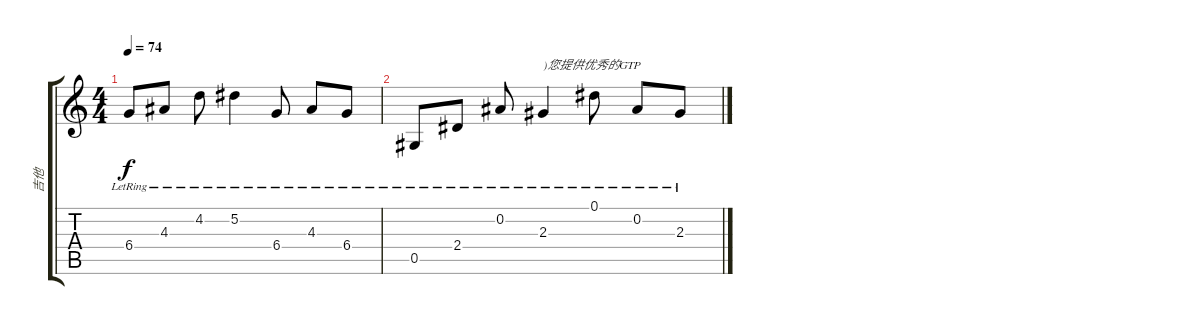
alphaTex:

\track ("吉他" "吉他") {instrument acousticguitarnylon}
\staff {score tabs}
\tuning (Eb4 Bb3 Gb3 Db3 Ab2 Eb2) {hide}
\ts (4 4)
\tempo 74
\clef g2
\ks c
6.4{lr}.8{dy f} 4.3{lr}.8 4.2{lr}.8 5.2{lr}.4 6.4{lr}.8 4.3{lr}.8 6.4{lr}.8 |
0.5{lr}.8 2.4{lr}.8 0.2{lr}.8 2.3{lr}.4{txt ")您提供优秀的GTP"} 0.1{lr}.8 0.2{lr}.8 2.3{lr}.8
